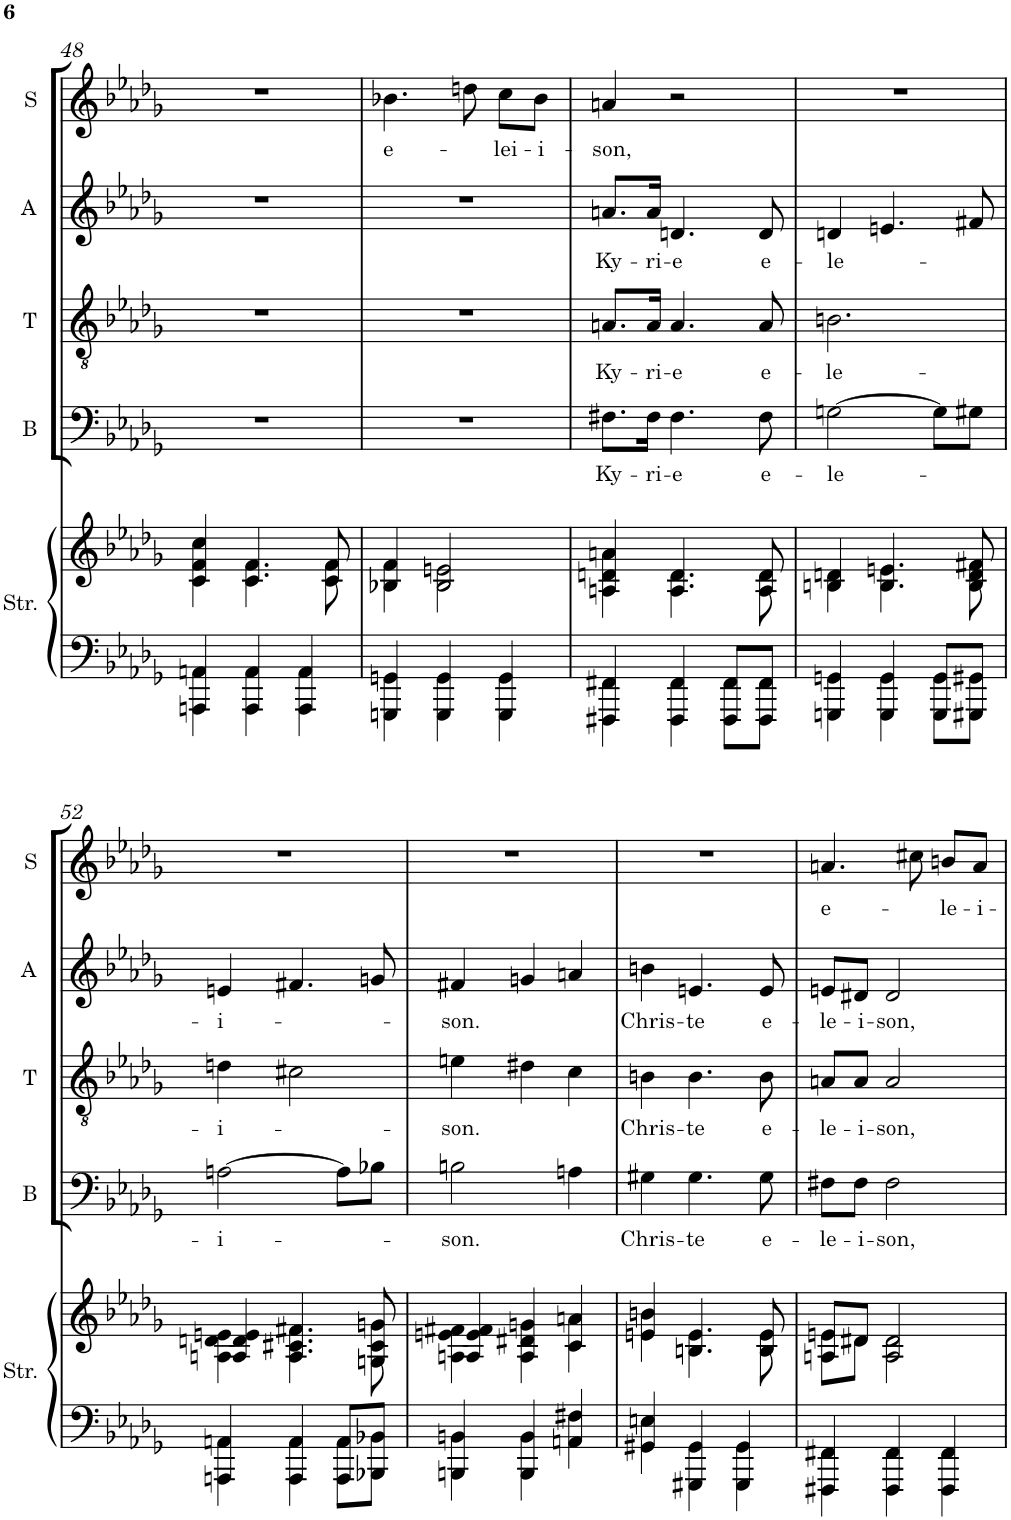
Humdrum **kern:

**kern	**kern	**kern	**text	**kern	**text	**kern	**text	**kern	**text
*part5	*part5	*part4	*part4	*part3	*part3	*part2	*part2	*part1	*part1
*staff6	*staff5	*staff4	*staff4	*staff3	*staff3	*staff2	*staff2	*staff1	*staff1
*I"Strings	*	*I"Bass	*	*I"Tenor	*	*I"Alto	*	*I"Soprano	*
*I'Str.	*	*I'B	*	*I'T	*	*I'A	*	*I'S	*
!!LO:PB:g=z
*clefF4	*clefG2	*clefF4	*	*clefGv2	*	*clefG2	*	*clefG2	*
*k[b-e-a-d-g-]	*k[b-e-a-d-g-]	*k[b-e-a-d-g-]	*	*k[b-e-a-d-g-]	*	*k[b-e-a-d-g-]	*	*k[b-e-a-d-g-]	*
*D-:	*D-:	*D-:	*	*D-:	*	*D-:	*	*D-:	*
*M3/4	*M3/4	*M3/4	*	*M3/4	*	*M3/4	*	*M3/4	*
=48	=48	=48	=48	=48	=48	=48	=48	=48	=48
*^	*^	*	*	*	*	*	*	*	*
4AAAn/ 4AAn/	4AAA\ 4AA\	4c/ 4f/ 4cc/	4c\ 4f\ 4cc\	2.r	.	2.r	.	2.r	.	2.r	.
4AAA/ 4AA/	4AAA\ 4AA\	4.c/ 4.f/	4.c\ 4.f\	.	.	.	.	.	.	.	.
4AAA/ 4AA/	4AAA\ 4AA\	.	.	.	.	.	.	.	.	.	.
.	.	8c/ 8f/	8c\ 8f\	.	.	.	.	.	.	.	.
=49	=49	=49	=49	=49	=49	=49	=49	=49	=49	=49	=49
!	!	!	!	!	!	!	!	!	!	!	!LO:LY:b
4GGGn/ 4GGn/	4GGG\ 4GG\	4B-X/ 4f/	4B-\ 4f\	2.r	.	2.r	.	2.r	.	4.b-X\	e-
4GGG/ 4GG/	4GGG\ 4GG\	2B-/ 2en/	2B-\ 2e\	.	.	.	.	.	.	.	.
.	.	.	.	.	.	.	.	.	.	8ddn\	.
!	!	!	!	!	!	!	!	!	!	!	!LO:LY:b
4GGG/ 4GG/	4GGG\ 4GG\	.	.	.	.	.	.	.	.	8cc\L	-lei-
!	!	!	!	!	!	!	!	!	!	!	!LO:LY:b
.	.	.	.	.	.	.	.	.	.	8b-\J	-i-
=50	=50	=50	=50	=50	=50	=50	=50	=50	=50	=50	=50
!	!	!	!	!	!LO:LY:b	!	!LO:LY:b	!	!LO:LY:b	!	!LO:LY:b
4FFF#X/ 4FF#X/	4FFF#\ 4FF#\	4An/ 4dn/ 4an/	4A\ 4d\ 4a\	8.F#X\L	Ky-	8.An/L	Ky-	8.an/L	Ky-	4an/	-son,
!	!	!	!	!	!LO:LY:b	!	!LO:LY:b	!	!LO:LY:b	!	!
.	.	.	.	16F#\Jk	-ri-	16A/Jk	-ri-	16a/Jk	-ri-	.	.
!	!	!	!	!	!LO:LY:b	!	!LO:LY:b	!	!LO:LY:b	!	!
4FFF#/ 4FF#/	4FFF#\ 4FF#\	4.A/ 4.d/	4.A\ 4.d\	4.F#\	-e	4.A/	-e	4.dn/	-e	2r	.
8FFF#/ 8FF#/L	8FFF#\ 8FF#\L	.	.	.	.	.	.	.	.	.	.
!	!	!	!	!	!LO:LY:b	!	!LO:LY:b	!	!LO:LY:b	!	!
8FFF#/ 8FF#/J	8FFF#\ 8FF#\J	8A/ 8d/	8A\ 8d\	8F#\	e-	8A/	e-	8d/	e-	.	.
=51	=51	=51	=51	=51	=51	=51	=51	=51	=51	=51	=51
!	!	!	!	!	!LO:LY:b	!	!LO:LY:b	!	!LO:LY:b	!	!
4GGGn/ 4GGn/	4GGG\ 4GG\	4Bn/ 4dn/	4B\ 4d\	[2Gn\	-le-	2.Bn\	-le-	4dn/	-le-	2.r	.
4GGG/ 4GG/	4GGG\ 4GG\	4.B/ 4.en/	4.B\ 4.e\	.	.	.	.	4.en/	.	.	.
8GGG/ 8GG/L	8GGG\ 8GG\L	.	.	8G\L]	.	.	.	.	.	.	.
8GGG#X/ 8GG#X/J	8GGG#\ 8GG#\J	8B/ 8d/ 8f#X/	8B\ 8d\ 8f#\	8G#X\J	.	.	.	8f#X/	.	.	.
!!LO:LB:g=z
=52	=52	=52	=52	=52	=52	=52	=52	=52	=52	=52	=52
!	!	!	!	!	!LO:LY:b	!	!LO:LY:b	!	!LO:LY:b	!	!
4AAAn/ 4AAn/	4AAA\ 4AA\	4An/ 4dn/ 4en/	4A\ 4d\ 4e\	[2An\	-i-	4dn\	-i-	4en/	-i-	2.r	.
4AAA/ 4AA/	4AAA\ 4AA\	4.A/ 4.c#X/ 4.f#X/	4.A\ 4.c#\ 4.f#\	.	.	2c#X\	.	4.f#X/	.	.	.
8AAA/ 8AA/L	8AAA\ 8AA\L	.	.	8A\L]	.	.	.	.	.	.	.
8BBB-X/ 8BB-X/J	8BBB-\ 8BB-\J	8Gn/ 8c#/ 8gn/	8G\ 8c#\ 8g\	8B-X\J	.	.	.	8gn/	.	.	.
=53	=53	=53	=53	=53	=53	=53	=53	=53	=53	=53	=53
!	!	!	!	!	!LO:LY:b	!	!LO:LY:b	!	!LO:LY:b	!	!
4BBBn/ 4BBn/	4BBB\ 4BB\	4An/ 4en/ 4f#X/	4A\ 4e\ 4f#\	2Bn\	-son.	4en\	-son.	4f#X/	-son.	2.r	.
4BBB/ 4BB/	4BBB\ 4BB\	4A/ 4d#X/ 4gn/	4A\ 4d#\ 4g\	.	.	4d#X\	.	4gn/	.	.	.
4AAn/ 4F#X/	4AA\ 4F#\	4c/ 4an/	4c\ 4a\	4An\	.	4c\	.	4an/	.	.	.
=54	=54	=54	=54	=54	=54	=54	=54	=54	=54	=54	=54
!	!	!	!	!	!LO:LY:b	!	!LO:LY:b	!	!LO:LY:b	!	!
4GG#X/ 4En/	4GG#\ 4E\	4en/ 4bn/	4e\ 4b\	4G#X\	Chris-	4Bn\	Chris-	4bn\	Chris-	2.r	.
!	!	!	!	!	!LO:LY:b	!	!LO:LY:b	!	!LO:LY:b	!	!
4GGG#X/ 4GG#/	4GGG#\ 4GG#\	4.Bn/ 4.e/	4.B\ 4.e\	4.G#\	-te	4.B\	-te	4.en/	-te	.	.
4GGG#/ 4GG#/	4GGG#\ 4GG#\	.	.	.	.	.	.	.	.	.	.
!	!	!	!	!	!LO:LY:b	!	!LO:LY:b	!	!LO:LY:b	!	!
.	.	8B/ 8e/	8B\ 8e\	8G#\	e-	8B\	e-	8e/	e-	.	.
=55	=55	=55	=55	=55	=55	=55	=55	=55	=55	=55	=55
!	!	!	!	!	!LO:LY:b	!	!LO:LY:b	!	!LO:LY:b	!	!LO:LY:b
4FFF#X/ 4FF#X/	4FFF#\ 4FF#\	8An/ 8en/L	8A\ 8e\L	8F#X\L	-le-	8An/L	-le-	8en/L	-le-	4.an/	e-
!	!	!	!	!	!LO:LY:b	!	!LO:LY:b	!	!LO:LY:b	!	!
.	.	8d#X/J	8d#\J	8F#\J	-i-	8A/J	-i-	8d#X/J	-i-	.	.
!	!	!	!	!	!LO:LY:b	!	!LO:LY:b	!	!LO:LY:b	!	!
4FFF#/ 4FF#/	4FFF#\ 4FF#\	2A/ 2d#/	2A\ 2d#\	2F#\	-son,	2A/	-son,	2d#/	-son,	.	.
.	.	.	.	.	.	.	.	.	.	8cc#X\	.
!	!	!	!	!	!	!	!	!	!	!	!LO:LY:b
4FFF#/ 4FF#/	4FFF#\ 4FF#\	.	.	.	.	.	.	.	.	8bn/L	-le-
!	!	!	!	!	!	!	!	!	!	!	!LO:LY:b
.	.	.	.	.	.	.	.	.	.	8a/J	-i-
*v	*v	*	*	*	*	*	*	*	*	*	*
*	*v	*v	*	*	*	*	*	*	*	*
=	=	=	=	=	=	=	=	=	=
*-	*-	*-	*-	*-	*-	*-	*-	*-	*-
